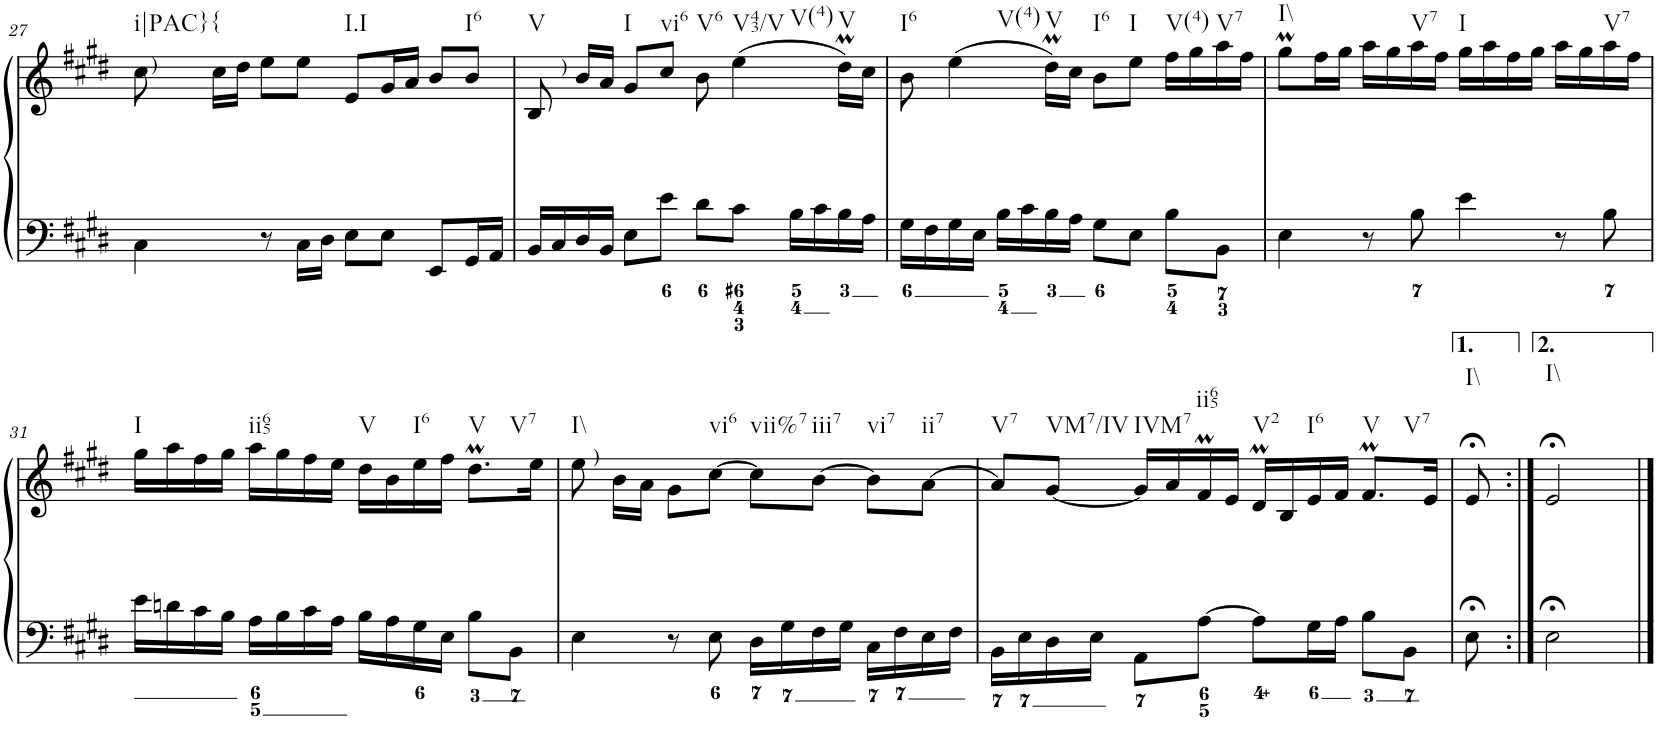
**kern	**kern
*part1	*part1
*staff2	*staff1
*I"Piano	*
*I'Pno.	*
!!LO:PB:g=z
*clefF4	*clefG2
*k[f#c#g#d#]	*k[f#c#g#d#]
*M4/4	*M4/4
*met(c)	*met(c)
=27	=27
!	!LO:TX:a:t=)
!	!LO:TX:b:t=i|PAC}
4C#\	8cc#\
!	!LO:TX:b:t={
.	16cc#\LL
.	16dd#\JJ
8r	8ee\L
16C#\LL	8ee\J
16D#\JJ	.
!	!LO:TX:b:t=I.I
8E\L	8e/L
8E\J	16g#/L
.	16a/JJ
8EE/L	8b/L
!	!LO:TX:b:t=I6
16GG#/L	8b/J
16AA/JJ	.
=28	=28
!	!LO:TX:a:t=)
!	!LO:TX:b:t=V
16BB/LL	8B/
16C#/	.
16D#/	16b/LL
16BB/JJ	16a/JJ
!	!LO:TX:b:t=I
8E\L	8g#/L
!	!LO:TX:b:t=vi6
8e\J	8cc#/J
!	!LO:TX:b:t=V6
8d#\L	8b\
!	!LO:TX:b:t=V43/V
!	!LO:TX:b:t=V(4)
8c#\J	(4ee\
16B\LL	.
16c#\	.
!	!LO:TX:b:t=V
16B\	16dd#m\LL)
16A\JJ	16cc#\JJ
=29	=29
!	!LO:TX:b:t=I6
16G#\LL	8b\
16F#\	.
!	!LO:TX:b:t=V(4)
16G#\	(4ee\
16E\JJ	.
16B\LL	.
16c#\	.
!	!LO:TX:b:t=V
16B\	16dd#m\LL)
16A\JJ	16cc#\JJ
!	!LO:TX:b:t=I6
8G#\L	8b\L
!	!LO:TX:b:t=I
8E\J	8ee\J
!	!LO:TX:b:t=V(4)
8B\L	16ff#\LL
.	16gg#\
!	!LO:TX:b:t=V7
8BB\J	16aa\
.	16ff#\JJ
=30	=30
!	!LO:TX:b:t=I\\
4E\	8gg#m\L
.	16ff#\L
.	16gg#\JJ
8r	16aa\LL
.	16gg#\
!	!LO:TX:b:t=V7
8B\	16aa\
.	16ff#\JJ
!	!LO:TX:b:t=I
4e\	16gg#\LL
.	16aa\
.	16ff#\
.	16gg#\JJ
8r	16aa\LL
.	16gg#\
!	!LO:TX:b:t=V7
8B\	16aa\
.	16ff#\JJ
!!LO:LB:g=z
=31	=31
!	!LO:TX:b:t=I
16e\LL	16gg#\LL
16dn\	16aa\
16c#\	16ff#\
16B\JJ	16gg#\JJ
!	!LO:TX:b:t=ii65
16A\LL	16aa\LL
16B\	16gg#\
16c#\	16ff#\
16A\JJ	16ee\JJ
!	!LO:TX:b:t=V
16B\LL	16dd#\LL
16A\	16b\
!	!LO:TX:b:t=I6
16G#\	16ee\
16E\JJ	16ff#\JJ
!	!LO:TX:b:t=V
!	!LO:TX:b:t=V7
8B\L	8.dd#m\L
8BB\J	.
.	16ee\Jk
=32	=32
!	!LO:TX:a:t=)
!	!LO:TX:b:t=I\\
4E\	8ee\
.	16b\LL
.	16a\JJ
8r	8g#\L
!	!LO:TX:b:t=vi6
8E\	[8cc#\J
!	!LO:TX:b:t=vii%7
16D#\LL	8cc#\L]
16G#\	.
!	!LO:TX:b:t=iii7
16F#\	[8b\J
16G#\JJ	.
!	!LO:TX:b:t=vi7
16C#\LL	8b\L]
16F#\	.
!	!LO:TX:b:t=ii7
16E\	[8a\J
16F#\JJ	.
=33	=33
!	!LO:TX:b:t=V7
16BB\LL	8a/L]
16E\	.
!	!LO:TX:b:t=VM7/IV
16D#\	[8g#/J
16E\JJ	.
!	!LO:TX:b:t=IVM7
8AA\L	16g#/LL]
.	16a/
!	!LO:TX:b:t=ii65
[8A\J	16f#M/
.	16e/JJ
!	!LO:TX:b:t=V2
8A\L]	16d#m/LL
.	16B/
!	!LO:TX:b:t=I6
16G#\L	16e/
16A\JJ	16f#/JJ
!	!LO:TX:b:t=V
!	!LO:TX:b:t=V7
8B\L	8.f#M/L
8BB\J	.
.	16e/Jk
=34	=34
!	!LO:TX:b:t=I\\
8E;<\	8e;</
=34X2:|!	=34X2:|!
!	!LO:TX:b:t=I\\
2E;<\	2e;</
==	==
*-	*-
